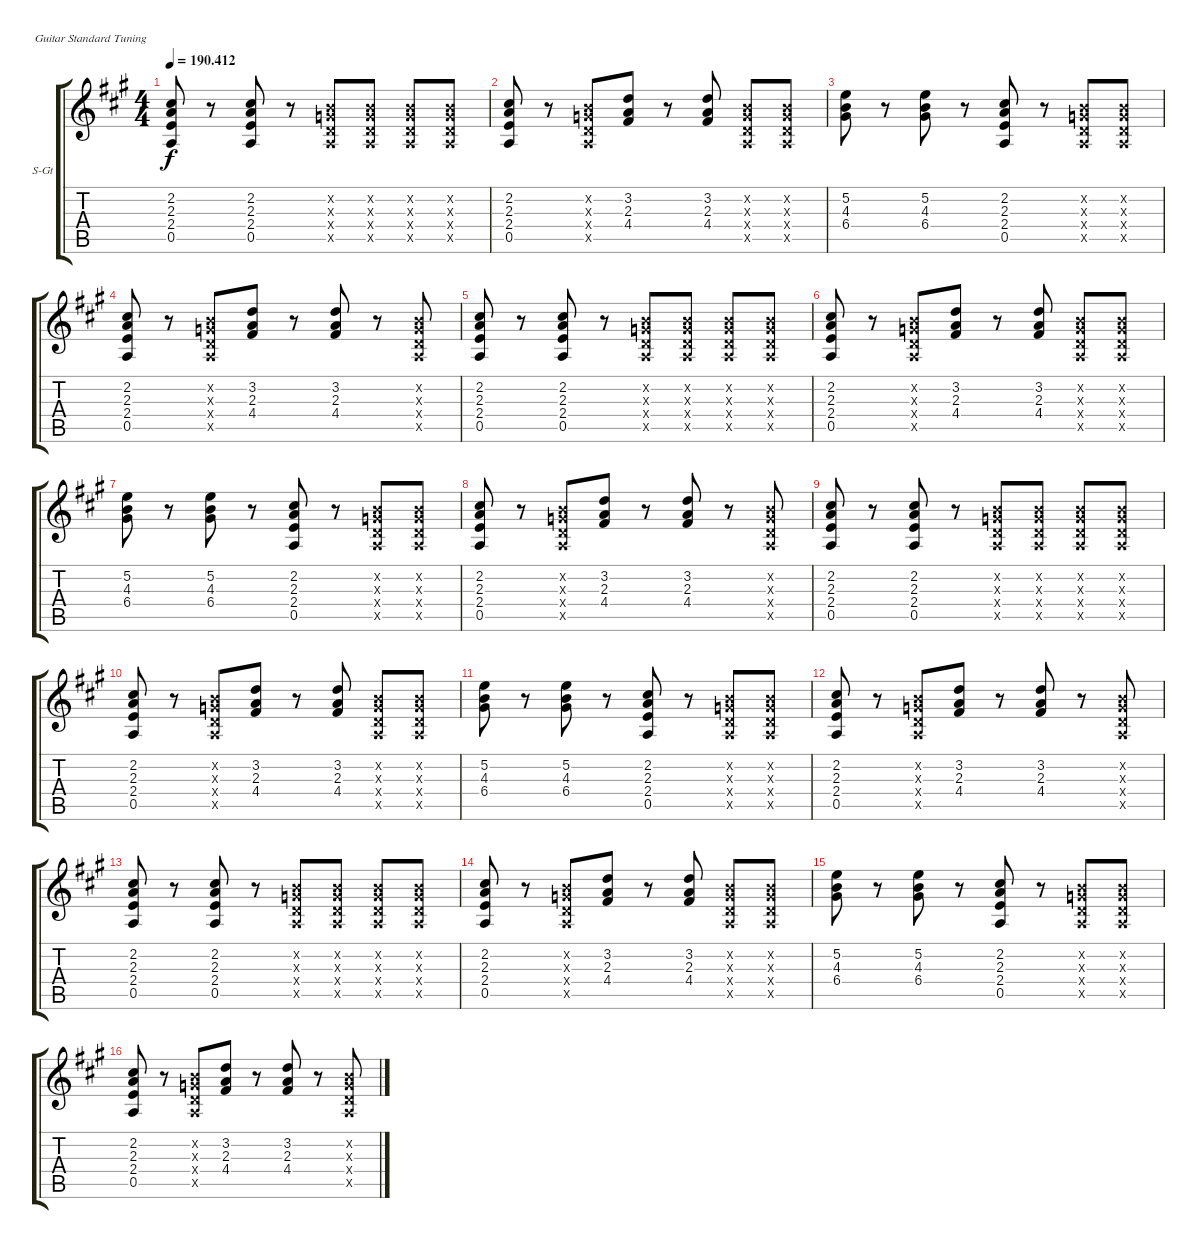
\defaultSystemsLayout 4
\bracketExtendMode groupsimilarinstruments
\firstSystemTrackNameOrientation horizontal
\otherSystemsTrackNameOrientation horizontal
\track ("Gtr. 1 (acous.)" "S-Gt") {instrument acousticguitarsteel}
\staff {score tabs}
\tuning (E4 B3 G3 D3 A2 E2)
\ts (4 4)
\tempo
190.412
\accidentals auto
\clef g2
\ottava regular
\simile none
\ks a
(0.5 2.4 2.3 2.2).8{dy f} r.8 (0.5 2.4 2.3 2.2).8 r.8 (0.2{x} 0.3{x} 0.4{x} 0.5{x}).8 (0.2{x} 0.3{x} 0.4{x} 0.5{x}).8 (0.2{x} 0.3{x} 0.4{x} 0.5{x}).8 (0.2{x} 0.3{x} 0.4{x} 0.5{x}).8 |
(0.5 2.4 2.3 2.2).8 r.8 (0.2{x} 0.3{x} 0.4{x} 0.5{x}).8 (4.4 2.3 3.2).8 r.8 (4.4 2.3 3.2).8 (0.2{x} 0.3{x} 0.4{x} 0.5{x}).8 (0.2{x} 0.3{x} 0.4{x} 0.5{x}).8 |
(6.4 4.3 5.2).8 r.8 (6.4 4.3 5.2).8 r.8 (0.5 2.4 2.3 2.2).8 r.8 (0.2{x} 0.3{x} 0.4{x} 0.5{x}).8 (0.2{x} 0.3{x} 0.4{x} 0.5{x}).8 |
(0.5 2.4 2.3 2.2).8 r.8 (0.2{x} 0.3{x} 0.4{x} 0.5{x}).8 (4.4 2.3 3.2).8 r.8 (4.4 2.3 3.2).8 r.8 (0.2{x} 0.3{x} 0.4{x} 0.5{x}).8 |
(0.5 2.4 2.3 2.2).8 r.8 (0.5 2.4 2.3 2.2).8 r.8 (0.2{x} 0.3{x} 0.4{x} 0.5{x}).8 (0.2{x} 0.3{x} 0.4{x} 0.5{x}).8 (0.2{x} 0.3{x} 0.4{x} 0.5{x}).8 (0.2{x} 0.3{x} 0.4{x} 0.5{x}).8 |
(0.5 2.4 2.3 2.2).8 r.8 (0.2{x} 0.3{x} 0.4{x} 0.5{x}).8 (4.4 2.3 3.2).8 r.8 (4.4 2.3 3.2).8 (0.2{x} 0.3{x} 0.4{x} 0.5{x}).8 (0.2{x} 0.3{x} 0.4{x} 0.5{x}).8 |
(6.4 4.3 5.2).8 r.8 (6.4 4.3 5.2).8 r.8 (0.5 2.4 2.3 2.2).8 r.8 (0.2{x} 0.3{x} 0.4{x} 0.5{x}).8 (0.2{x} 0.3{x} 0.4{x} 0.5{x}).8 |
(0.5 2.4 2.3 2.2).8 r.8 (0.2{x} 0.3{x} 0.4{x} 0.5{x}).8 (4.4 2.3 3.2).8 r.8 (4.4 2.3 3.2).8 r.8 (0.2{x} 0.3{x} 0.4{x} 0.5{x}).8 |
(0.5 2.4 2.3 2.2).8 r.8 (0.5 2.4 2.3 2.2).8 r.8 (0.2{x} 0.3{x} 0.4{x} 0.5{x}).8 (0.2{x} 0.3{x} 0.4{x} 0.5{x}).8 (0.2{x} 0.3{x} 0.4{x} 0.5{x}).8 (0.2{x} 0.3{x} 0.4{x} 0.5{x}).8 |
(0.5 2.4 2.3 2.2).8 r.8 (0.2{x} 0.3{x} 0.4{x} 0.5{x}).8 (4.4 2.3 3.2).8 r.8 (4.4 2.3 3.2).8 (0.2{x} 0.3{x} 0.4{x} 0.5{x}).8 (0.2{x} 0.3{x} 0.4{x} 0.5{x}).8 |
(6.4 4.3 5.2).8 r.8 (6.4 4.3 5.2).8 r.8 (0.5 2.4 2.3 2.2).8 r.8 (0.2{x} 0.3{x} 0.4{x} 0.5{x}).8 (0.2{x} 0.3{x} 0.4{x} 0.5{x}).8 |
(0.5 2.4 2.3 2.2).8 r.8 (0.2{x} 0.3{x} 0.4{x} 0.5{x}).8 (4.4 2.3 3.2).8 r.8 (4.4 2.3 3.2).8 r.8 (0.2{x} 0.3{x} 0.4{x} 0.5{x}).8 |
(0.5 2.4 2.3 2.2).8 r.8 (0.5 2.4 2.3 2.2).8 r.8 (0.2{x} 0.3{x} 0.4{x} 0.5{x}).8 (0.2{x} 0.3{x} 0.4{x} 0.5{x}).8 (0.2{x} 0.3{x} 0.4{x} 0.5{x}).8 (0.2{x} 0.3{x} 0.4{x} 0.5{x}).8 |
(0.5 2.4 2.3 2.2).8 r.8 (0.2{x} 0.3{x} 0.4{x} 0.5{x}).8 (4.4 2.3 3.2).8 r.8 (4.4 2.3 3.2).8 (0.2{x} 0.3{x} 0.4{x} 0.5{x}).8 (0.2{x} 0.3{x} 0.4{x} 0.5{x}).8 |
(6.4 4.3 5.2).8 r.8 (6.4 4.3 5.2).8 r.8 (0.5 2.4 2.3 2.2).8 r.8 (0.2{x} 0.3{x} 0.4{x} 0.5{x}).8 (0.2{x} 0.3{x} 0.4{x} 0.5{x}).8 |
(0.5 2.4 2.3 2.2).8 r.8 (0.2{x} 0.3{x} 0.4{x} 0.5{x}).8 (4.4 2.3 3.2).8 r.8 (4.4 2.3 3.2).8 r.8 (0.2{x} 0.3{x} 0.4{x} 0.5{x}).8
